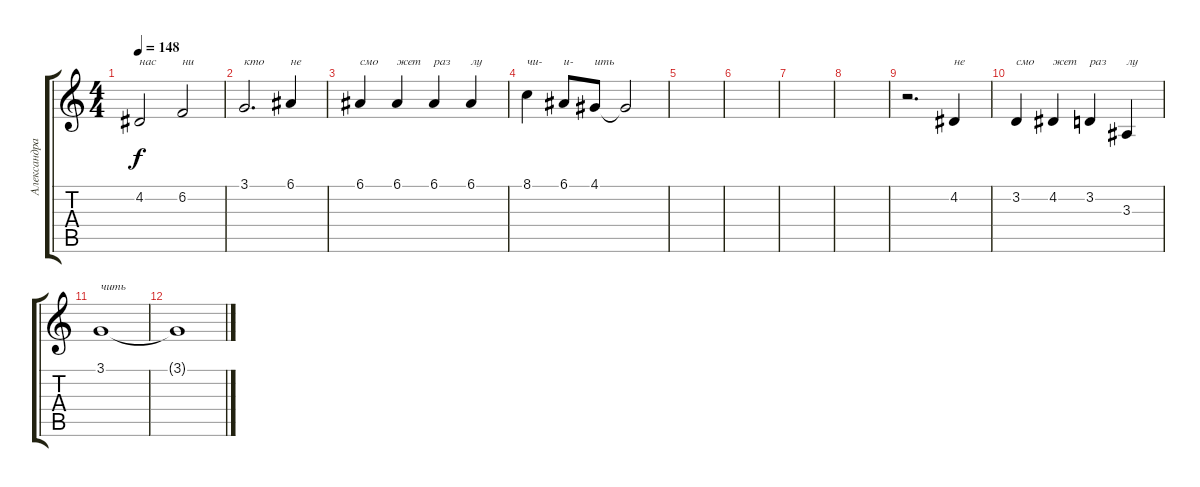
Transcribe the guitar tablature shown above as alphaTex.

\track ("Александра Комарова" "Александра") {instrument flute}
\staff {score tabs}
\tuning (E4 B3 G3 D3 A2 E2) {hide}
\ts (4 4)
\tempo 148
\clef g2
\ks c
4.2.2{txt "нас" dy f} 6.2.2{txt "ни"} |
3.1.2{d txt "кто"} 6.1.4{txt "не"} |
6.1.4{txt "смо"} 6.1.4{txt "жет"} 6.1.4{txt "раз"} 6.1.4{txt "лу"} |
8.1.4{txt "чи-"} 6.1.8{txt "и-"} 4.1.8{txt "ить"} 4.1{t}.2 |
|
|
|
|
r.2{d} 4.2.4{txt "не"} |
3.2.4{txt "смо"} 4.2.4{txt "жет"} 3.2.4{txt "раз"} 3.3.4{txt "лу"} |
3.1.1{txt "чить"} |
3.1{t}.1{volume 7}
